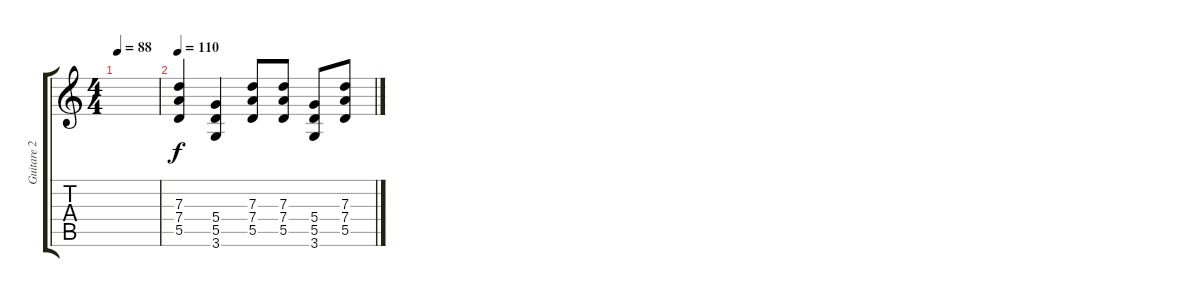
\track ("Guitare 2" "Guitare 2") {instrument electricguitarclean}
\staff {score tabs}
\tuning (E4 B3 G3 D3 A2 E2) {hide}
\ts (4 4)
\tempo 88
\clef g2
\ks c
|
\tempo 110
(7.3 7.4 5.5).4 (5.4 5.5 3.6).4 (7.3 7.4 5.5).8 (7.3 7.4 5.5).8 (5.4 5.5 3.6).8 (7.3 7.4 5.5).8
